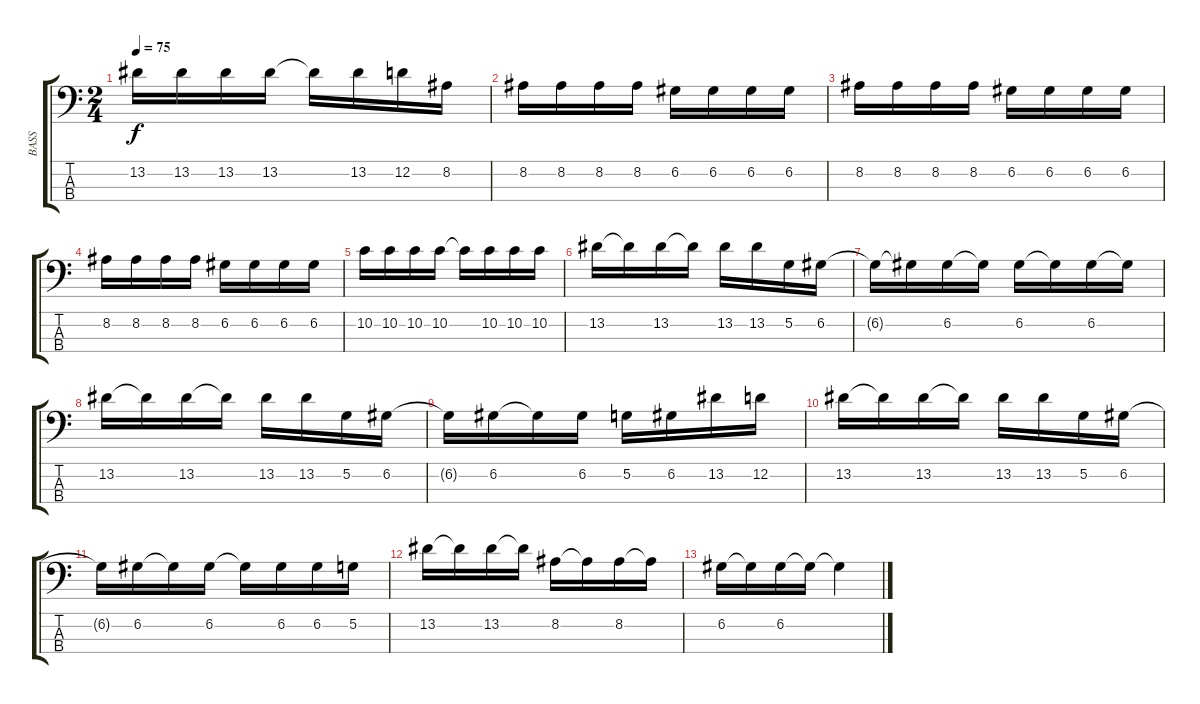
\track ("BASS" "BASS") {instrument acousticguitarnylon}
\staff {score tabs}
\tuning (G2 D2 A1 E1) {hide}
\ts (2 4)
\tempo 75
\clef f4
\ks c
13.2.16{dy f} 13.2.16 13.2.16 13.2.16 13.2{t}.16 13.2.16 12.2.16 8.2.16 |
8.2.16{balance 8} 8.2.16 8.2.16 8.2.16 6.2.16 6.2.16 6.2.16 6.2.16 |
8.2.16 8.2.16 8.2.16 8.2.16 6.2.16 6.2.16 6.2.16 6.2.16 |
8.2.16 8.2.16 8.2.16 8.2.16 6.2.16 6.2.16 6.2.16 6.2.16 |
10.2.16 10.2.16 10.2.16 10.2.16 10.2{t}.16 10.2.16 10.2.16 10.2.16 |
13.2.16 13.2{t}.16 13.2.16 13.2{t}.16 13.2.16 13.2.16 5.2.16 6.2.16 |
6.2{t}.16 6.2{t}.16 6.2.16 6.2{t}.16 6.2.16 6.2{t}.16 6.2.16 6.2{t}.16 |
13.2.16 13.2{t}.16 13.2.16 13.2{t}.16 13.2.16 13.2.16 5.2.16 6.2.16 |
6.2{t}.16 6.2.16 6.2{t}.16 6.2.16 5.2.16 6.2.16 13.2.16 12.2.16 |
13.2.16 13.2{t}.16 13.2.16 13.2{t}.16 13.2.16 13.2.16 5.2.16 6.2.16 |
6.2{t}.16 6.2.16 6.2{t}.16 6.2.16 6.2{t}.16 6.2.16 6.2.16 5.2.16 |
13.2.16 13.2{t}.16 13.2.16 13.2{t}.16 8.2.16 8.2{t}.16 8.2.16 8.2{t}.16 |
6.2.16 6.2{t}.16 6.2.16 6.2{t}.16 6.2{t}.4
